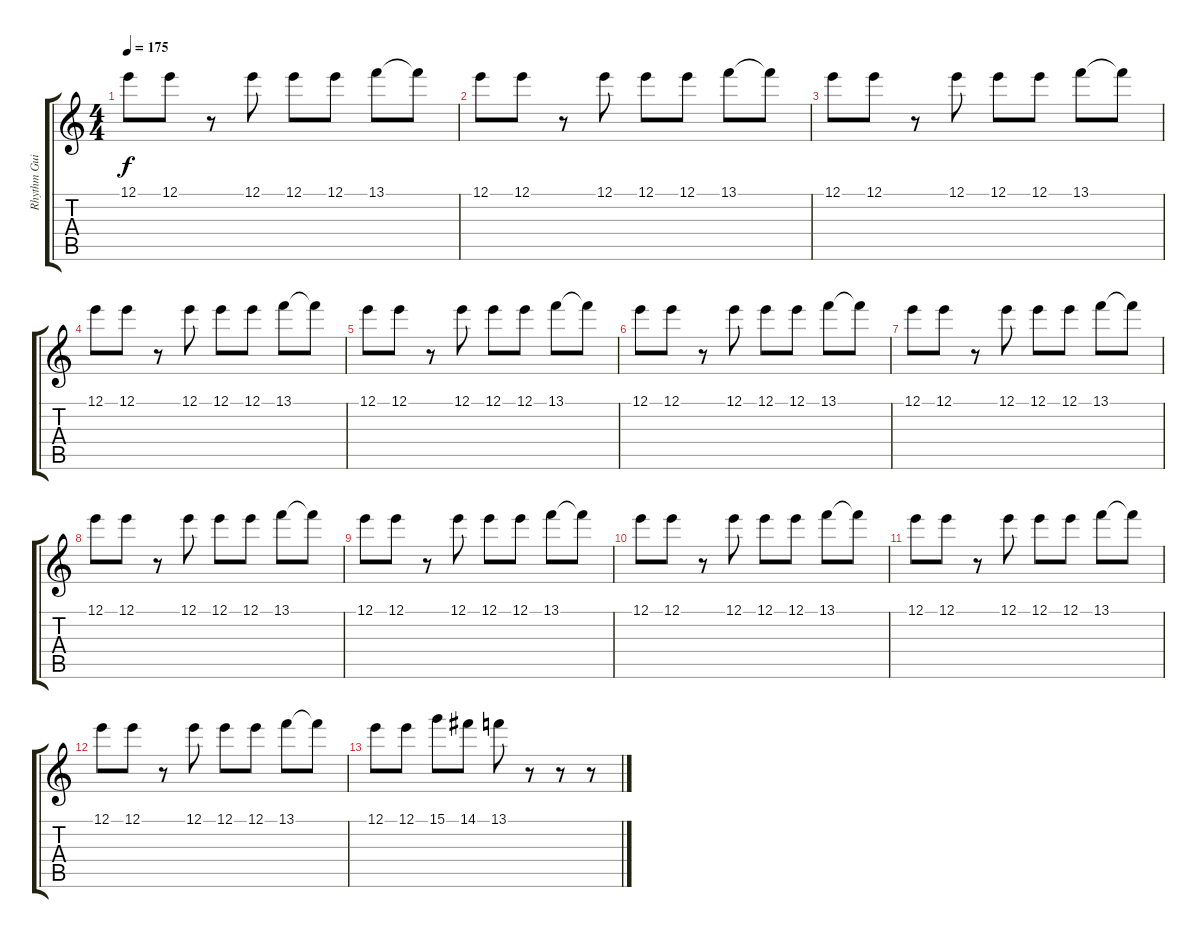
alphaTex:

\track ("Rhythm Guitar 2" "Rhythm Gui") {instrument distortionguitar}
\staff {score tabs}
\tuning (E4 B3 G3 D3 A2 E2) {hide}
\ts (4 4)
\tempo 175
\clef g2
\ks c
12.1.8{dy f} 12.1.8 r.8 12.1.8 12.1.8 12.1.8 13.1.8 13.1{t}.8 |
12.1.8 12.1.8 r.8 12.1.8 12.1.8 12.1.8 13.1.8 13.1{t}.8 |
12.1.8 12.1.8 r.8 12.1.8 12.1.8 12.1.8 13.1.8 13.1{t}.8 |
12.1.8 12.1.8 r.8 12.1.8 12.1.8 12.1.8 13.1.8 13.1{t}.8 |
12.1.8 12.1.8 r.8 12.1.8 12.1.8 12.1.8 13.1.8 13.1{t}.8 |
12.1.8 12.1.8 r.8 12.1.8 12.1.8 12.1.8 13.1.8 13.1{t}.8 |
12.1.8 12.1.8 r.8 12.1.8 12.1.8 12.1.8 13.1.8 13.1{t}.8 |
12.1.8 12.1.8 r.8 12.1.8 12.1.8 12.1.8 13.1.8 13.1{t}.8 |
12.1.8 12.1.8 r.8 12.1.8 12.1.8 12.1.8 13.1.8 13.1{t}.8 |
12.1.8 12.1.8 r.8 12.1.8 12.1.8 12.1.8 13.1.8 13.1{t}.8 |
12.1.8 12.1.8 r.8 12.1.8 12.1.8 12.1.8 13.1.8 13.1{t}.8 |
12.1.8 12.1.8 r.8 12.1.8 12.1.8 12.1.8 13.1.8 13.1{t}.8 |
12.1.8 12.1.8 15.1.8 14.1.8 13.1.8 r.8 r.8 r.8
